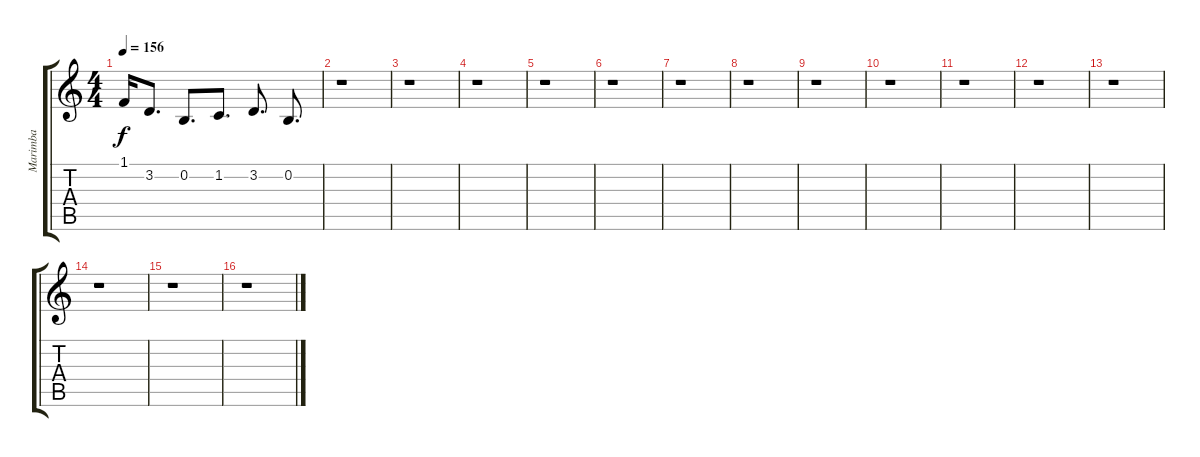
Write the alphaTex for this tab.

\track ("Marimba" "Marimba") {instrument marimba}
\staff {score tabs}
\tuning (E4 B3 G3 D3 A2 E2) {hide}
\ts (4 4)
\tempo 156
\clef g2
\ks c
1.1{t}.16{dy f} 3.2.8{d} 0.2.8{d} 1.2.8{d} 3.2.8{d} 0.2.8{d} |
r.1 |
r.1 |
r.1 |
r.1 |
r.1 |
r.1 |
r.1 |
r.1 |
r.1 |
r.1 |
r.1 |
r.1 |
r.1 |
r.1 |
r.1
